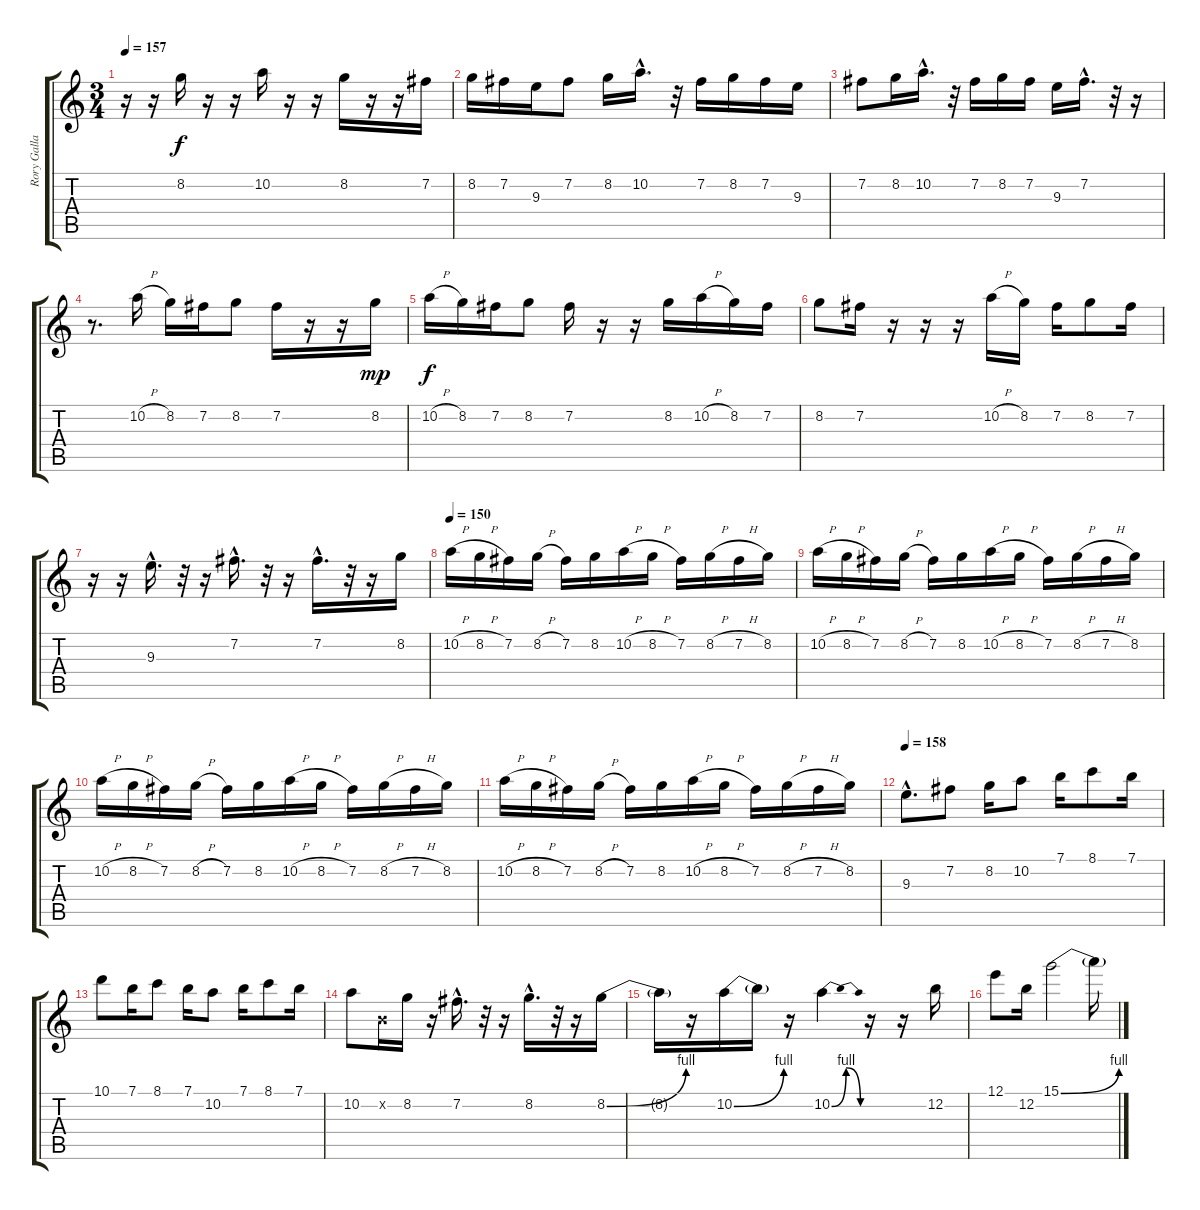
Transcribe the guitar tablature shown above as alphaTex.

\track ("Rory Gallagher" "Rory Galla") {instrument overdrivenguitar}
\staff {score tabs}
\tuning (E4 B3 G3 D3 A2 E2) {hide}
\ts (3 4)
\tempo 157
\clef g2
\ks c
r.16{dy f} r.16 8.2.16 r.16 r.16 10.2.16 r.16 r.16 8.2.16 r.16 r.16 7.2.16 |
8.2.16 7.2.16 9.3.16 7.2.8 8.2.16 10.2{hac}.16{d} r.32 7.2.16 8.2.16 7.2.16 9.3.16 |
7.2.8 8.2.16 10.2{hac}.16{d} r.32 7.2.16 8.2.16 7.2.16 9.3.16 7.2{hac}.16{d} r.32 r.16 |
r.8{d} 10.2{h}.16 8.2.16 7.2.16 8.2.8 7.2.16 r.16 r.16 8.2.16{dy mp} |
10.2{h}.16{dy f} 8.2.16 7.2.16 8.2.8 7.2.16 r.16 r.16 8.2.16 10.2{h}.16 8.2.16 7.2.16 |
8.2.8 7.2.16 r.16 r.16 r.16 10.2{h}.16 8.2.16 7.2.16 8.2.8 7.2.16 |
r.16 r.16 9.3{hac}.16{d} r.32 r.16 7.2{hac}.16{d} r.32 r.16 7.2{hac}.16{d} r.32 r.16 8.2.16 |
\tempo 150
10.2{h}.16 8.2{h}.16 7.2.16 8.2{h}.16 7.2.16 8.2.16 10.2{h}.16 8.2{h}.16 7.2.16 8.2{h}.16 7.2{h}.16 8.2.16 |
10.2{h}.16 8.2{h}.16 7.2.16 8.2{h}.16 7.2.16 8.2.16 10.2{h}.16 8.2{h}.16 7.2.16 8.2{h}.16 7.2{h}.16 8.2.16 |
10.2{h}.16 8.2{h}.16 7.2.16 8.2{h}.16 7.2.16 8.2.16 10.2{h}.16 8.2{h}.16 7.2.16 8.2{h}.16 7.2{h}.16 8.2.16 |
10.2{h}.16 8.2{h}.16 7.2.16 8.2{h}.16 7.2.16 8.2.16 10.2{h}.16 8.2{h}.16 7.2.16 8.2{h}.16 7.2{h}.16 8.2.16 |
\tempo 158
9.3{hac}.8{d} 7.2.8 8.2.16 10.2.8 7.1.16 8.1.8 7.1.16 |
10.1.8 7.1.16 8.1.8 7.1.16 10.2.8 7.1.16 8.1.8 7.1.16 |
10.2.8 0.2{x}.16 8.2.16 r.16 7.2{hac}.16{d} r.32 r.16 8.2{hac}.16{d} r.32 r.16 8.2{be (bend 0 0 60 4)}.16 |
8.2{t}.16 r.16 10.2{be (bend 0 0 60 4)}.16 10.2{t}.16 r.16 10.2{be (bendrelease 0 0 19 4 44 4 60 0)}.4 r.16 r.16 12.2.16 |
12.1.8 12.2.16 15.1{be (bend 0 0 60 4)}.2 15.1{t}.16
